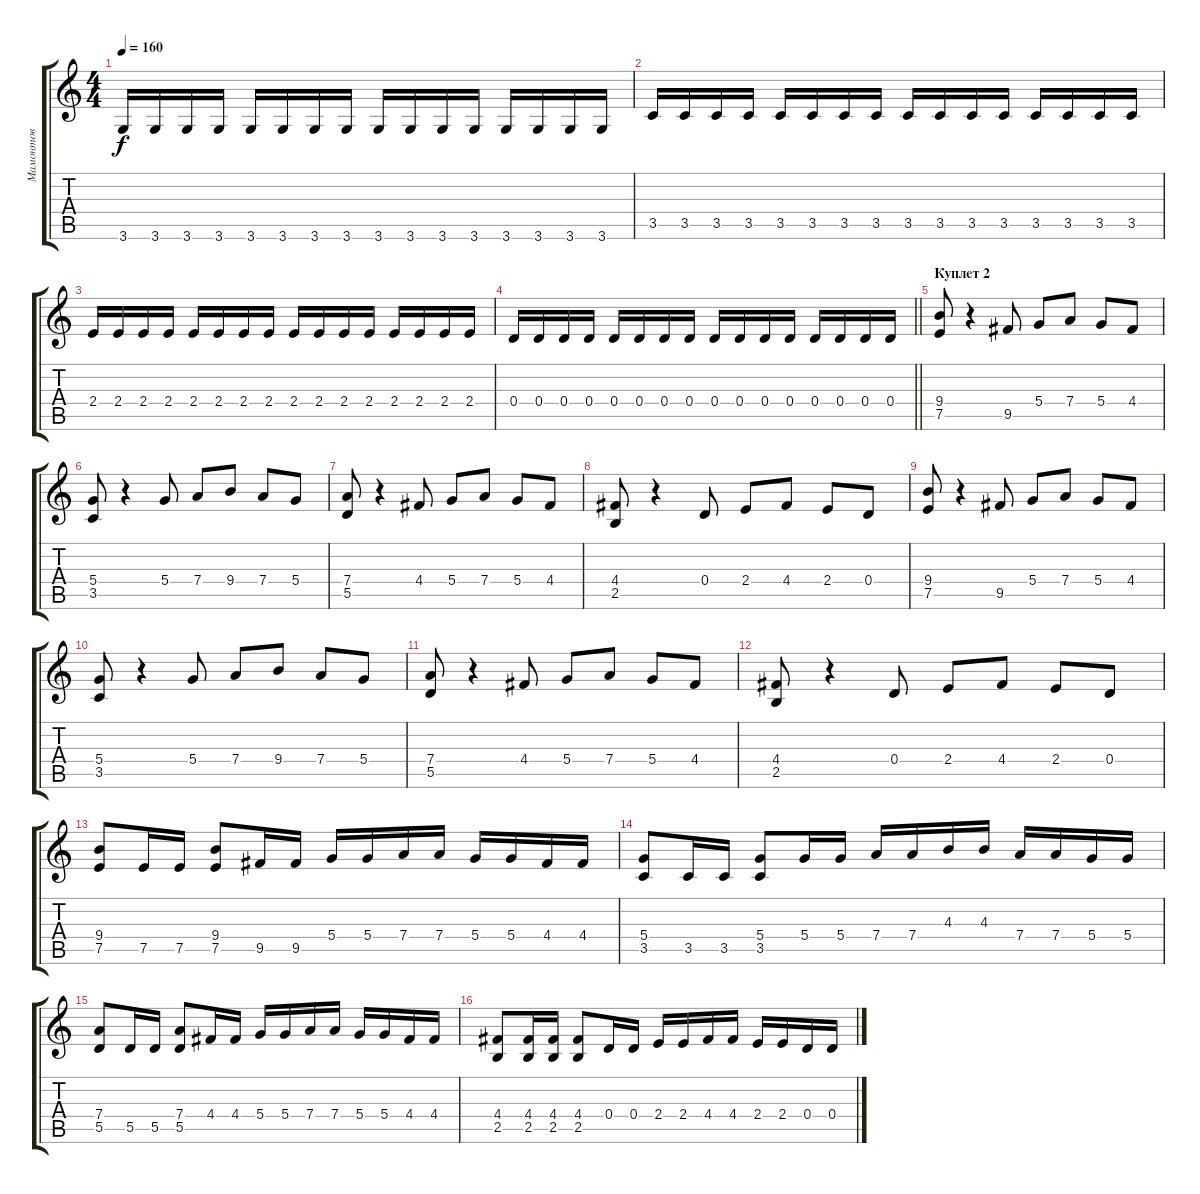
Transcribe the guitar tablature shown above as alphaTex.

\track ("Мамонтов" "Мамонтов") {instrument distortionguitar}
\staff {score tabs}
\tuning (E4 B3 G3 D3 A2 E2) {hide}
\ts (4 4)
\tempo 160
\clef g2
\ks c
3.6.16{dy f} 3.6.16 3.6.16 3.6.16 3.6.16 3.6.16 3.6.16 3.6.16 3.6.16 3.6.16 3.6.16 3.6.16 3.6.16 3.6.16 3.6.16 3.6.16 |
3.5.16 3.5.16 3.5.16 3.5.16 3.5.16 3.5.16 3.5.16 3.5.16 3.5.16 3.5.16 3.5.16 3.5.16 3.5.16 3.5.16 3.5.16 3.5.16 |
2.4.16 2.4.16 2.4.16 2.4.16 2.4.16 2.4.16 2.4.16 2.4.16 2.4.16 2.4.16 2.4.16 2.4.16 2.4.16 2.4.16 2.4.16 2.4.16 |
\barLineRight lightlight
0.4.16 0.4.16 0.4.16 0.4.16 0.4.16 0.4.16 0.4.16 0.4.16 0.4.16 0.4.16 0.4.16 0.4.16 0.4.16 0.4.16 0.4.16 0.4.16 |
\section ("" "Куплет 2")
(9.4 7.5).8 r.4 9.5.8 5.4.8 7.4.8 5.4.8 4.4.8 |
(5.4 3.5).8 r.4 5.4.8 7.4.8 9.4.8 7.4.8 5.4.8 |
(7.4 5.5).8 r.4 4.4.8 5.4.8 7.4.8 5.4.8 4.4.8 |
(4.4 2.5).8 r.4 0.4.8 2.4.8 4.4.8 2.4.8 0.4.8 |
(9.4 7.5).8 r.4 9.5.8 5.4.8 7.4.8 5.4.8 4.4.8 |
(5.4 3.5).8 r.4 5.4.8 7.4.8 9.4.8 7.4.8 5.4.8 |
(7.4 5.5).8 r.4 4.4.8 5.4.8 7.4.8 5.4.8 4.4.8 |
(4.4 2.5).8 r.4 0.4.8 2.4.8 4.4.8 2.4.8 0.4.8 |
(9.4 7.5).8 7.5.16 7.5.16 (9.4 7.5).8 9.5.16 9.5.16 5.4.16 5.4.16 7.4.16 7.4.16 5.4.16 5.4.16 4.4.16 4.4.16 |
(5.4 3.5).8 3.5.16 3.5.16 (5.4 3.5).8 5.4.16 5.4.16 7.4.16 7.4.16 4.3.16 4.3.16 7.4.16 7.4.16 5.4.16 5.4.16 |
(7.4 5.5).8 5.5.16 5.5.16 (7.4 5.5).8 4.4.16 4.4.16 5.4.16 5.4.16 7.4.16 7.4.16 5.4.16 5.4.16 4.4.16 4.4.16 |
(4.4 2.5).8 (4.4 2.5).16 (4.4 2.5).16 (4.4 2.5).8 0.4.16 0.4.16 2.4.16 2.4.16 4.4.16 4.4.16 2.4.16 2.4.16 0.4.16 0.4.16
